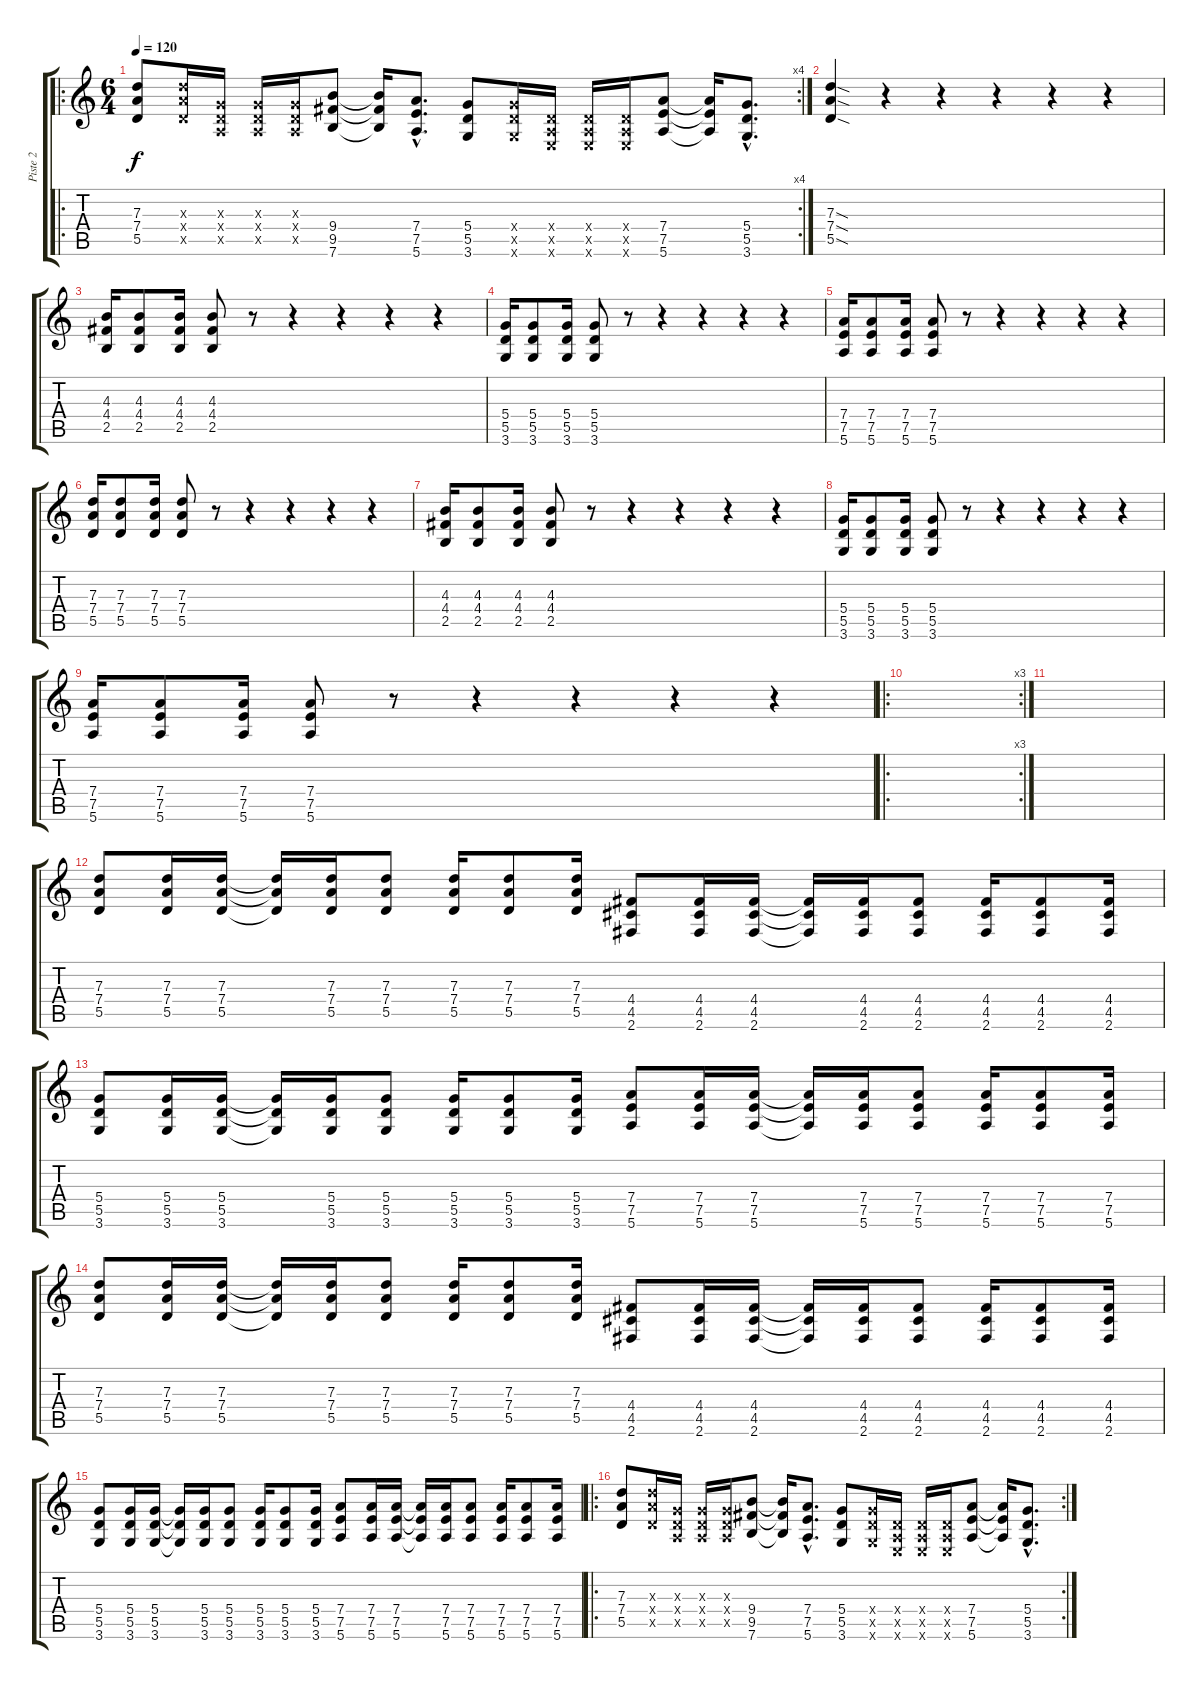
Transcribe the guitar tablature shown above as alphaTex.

\track ("Piste 2" "Piste 2") {instrument distortionguitar}
\staff {score tabs}
\tuning (E4 B3 G3 D3 A2 E2) {hide}
\ro
\rc 4
\ts (6 4)
\tempo 120
\clef g2
\ks c
(7.3 7.4 5.5).8{dy f instrument distortionguitar} (7.3{x} 7.4{x} 5.5{x}).16 (0.3{x} 0.4{x} 0.5{x}).16 (0.3{x} 0.4{x} 0.5{x}).16 (0.3{x} 0.4{x} 0.5{x}).16 (9.4 9.5 7.6).8 (9.4{t} 9.5{t} 7.6{t}).16 (7.4{hac} 7.5{hac} 5.6{hac}).8{d} (5.4 5.5 3.6).8 (5.4{x} 5.5{x} 3.6{x}).16 (0.4{x} 0.5{x} 0.6{x}).16 (0.4{x} 0.5{x} 0.6{x}).16 (0.4{x} 0.5{x} 0.6{x}).16 (7.4 7.5 5.6).8 (7.4{t} 7.5{t} 5.6{t}).16 (5.4{hac} 5.5{hac} 3.6{hac}).8{d} |
(7.3{sod} 7.4{sod} 5.5{sod}).4 r.4 r.4 r.4 r.4 r.4 |
(4.3 4.4 2.5).16 (4.3 4.4 2.5).8 (4.3 4.4 2.5).16 (4.3 4.4 2.5).8 r.8 r.4 r.4 r.4 r.4 |
(5.4 5.5 3.6).16 (5.4 5.5 3.6).8 (5.4 5.5 3.6).16 (5.4 5.5 3.6).8 r.8 r.4 r.4 r.4 r.4 |
(7.4 7.5 5.6).16 (7.4 7.5 5.6).8 (7.4 7.5 5.6).16 (7.4 7.5 5.6).8 r.8 r.4 r.4 r.4 r.4 |
(7.3 7.4 5.5).16 (7.3 7.4 5.5).8 (7.3 7.4 5.5).16 (7.3 7.4 5.5).8 r.8 r.4 r.4 r.4 r.4 |
(4.3 4.4 2.5).16 (4.3 4.4 2.5).8 (4.3 4.4 2.5).16 (4.3 4.4 2.5).8 r.8 r.4 r.4 r.4 r.4 |
(5.4 5.5 3.6).16 (5.4 5.5 3.6).8 (5.4 5.5 3.6).16 (5.4 5.5 3.6).8 r.8 r.4 r.4 r.4 r.4 |
(7.4 7.5 5.6).16 (7.4 7.5 5.6).8 (7.4 7.5 5.6).16 (7.4 7.5 5.6).8 r.8 r.4 r.4 r.4 r.4 |
\ro
\rc 3
|
|
(7.3 7.4 5.5).8 (7.3 7.4 5.5).16 (7.3 7.4 5.5).16 (7.3{t} 7.4{t} 5.5{t}).16 (7.3 7.4 5.5).16 (7.3 7.4 5.5).8 (7.3 7.4 5.5).16 (7.3 7.4 5.5).8 (7.3 7.4 5.5).16 (4.4 4.5 2.6).8 (4.4 4.5 2.6).16 (4.4 4.5 2.6).16 (4.4{t} 4.5{t} 2.6{t}).16 (4.4 4.5 2.6).16 (4.4 4.5 2.6).8 (4.4 4.5 2.6).16 (4.4 4.5 2.6).8 (4.4 4.5 2.6).16 |
(5.4 5.5 3.6).8 (5.4 5.5 3.6).16 (5.4 5.5 3.6).16 (5.4{t} 5.5{t} 3.6{t}).16 (5.4 5.5 3.6).16 (5.4 5.5 3.6).8 (5.4 5.5 3.6).16 (5.4 5.5 3.6).8 (5.4 5.5 3.6).16 (7.4 7.5 5.6).8 (7.4 7.5 5.6).16 (7.4 7.5 5.6).16 (7.4{t} 7.5{t} 5.6{t}).16 (7.4 7.5 5.6).16 (7.4 7.5 5.6).8 (7.4 7.5 5.6).16 (7.4 7.5 5.6).8 (7.4 7.5 5.6).16 |
(7.3 7.4 5.5).8 (7.3 7.4 5.5).16 (7.3 7.4 5.5).16 (7.3{t} 7.4{t} 5.5{t}).16 (7.3 7.4 5.5).16 (7.3 7.4 5.5).8 (7.3 7.4 5.5).16 (7.3 7.4 5.5).8 (7.3 7.4 5.5).16 (4.4 4.5 2.6).8 (4.4 4.5 2.6).16 (4.4 4.5 2.6).16 (4.4{t} 4.5{t} 2.6{t}).16 (4.4 4.5 2.6).16 (4.4 4.5 2.6).8 (4.4 4.5 2.6).16 (4.4 4.5 2.6).8 (4.4 4.5 2.6).16 |
(5.4 5.5 3.6).8 (5.4 5.5 3.6).16 (5.4 5.5 3.6).16 (5.4{t} 5.5{t} 3.6{t}).16 (5.4 5.5 3.6).16 (5.4 5.5 3.6).8 (5.4 5.5 3.6).16 (5.4 5.5 3.6).8 (5.4 5.5 3.6).16 (7.4 7.5 5.6).8 (7.4 7.5 5.6).16 (7.4 7.5 5.6).16 (7.4{t} 7.5{t} 5.6{t}).16 (7.4 7.5 5.6).16 (7.4 7.5 5.6).8 (7.4 7.5 5.6).16 (7.4 7.5 5.6).8 (7.4 7.5 5.6).16 |
\ro
\rc 2
(7.3 7.4 5.5).8 (7.3{x} 7.4{x} 5.5{x}).16 (0.3{x} 0.4{x} 0.5{x}).16 (0.3{x} 0.4{x} 0.5{x}).16 (0.3{x} 0.4{x} 0.5{x}).16 (9.4 9.5 7.6).8 (9.4{t} 9.5{t} 7.6{t}).16 (7.4{hac} 7.5{hac} 5.6{hac}).8{d} (5.4 5.5 3.6).8 (5.4{x} 5.5{x} 3.6{x}).16 (0.4{x} 0.5{x} 0.6{x}).16 (0.4{x} 0.5{x} 0.6{x}).16 (0.4{x} 0.5{x} 0.6{x}).16 (7.4 7.5 5.6).8 (7.4{t} 7.5{t} 5.6{t}).16 (5.4{hac} 5.5{hac} 3.6{hac}).8{d}
